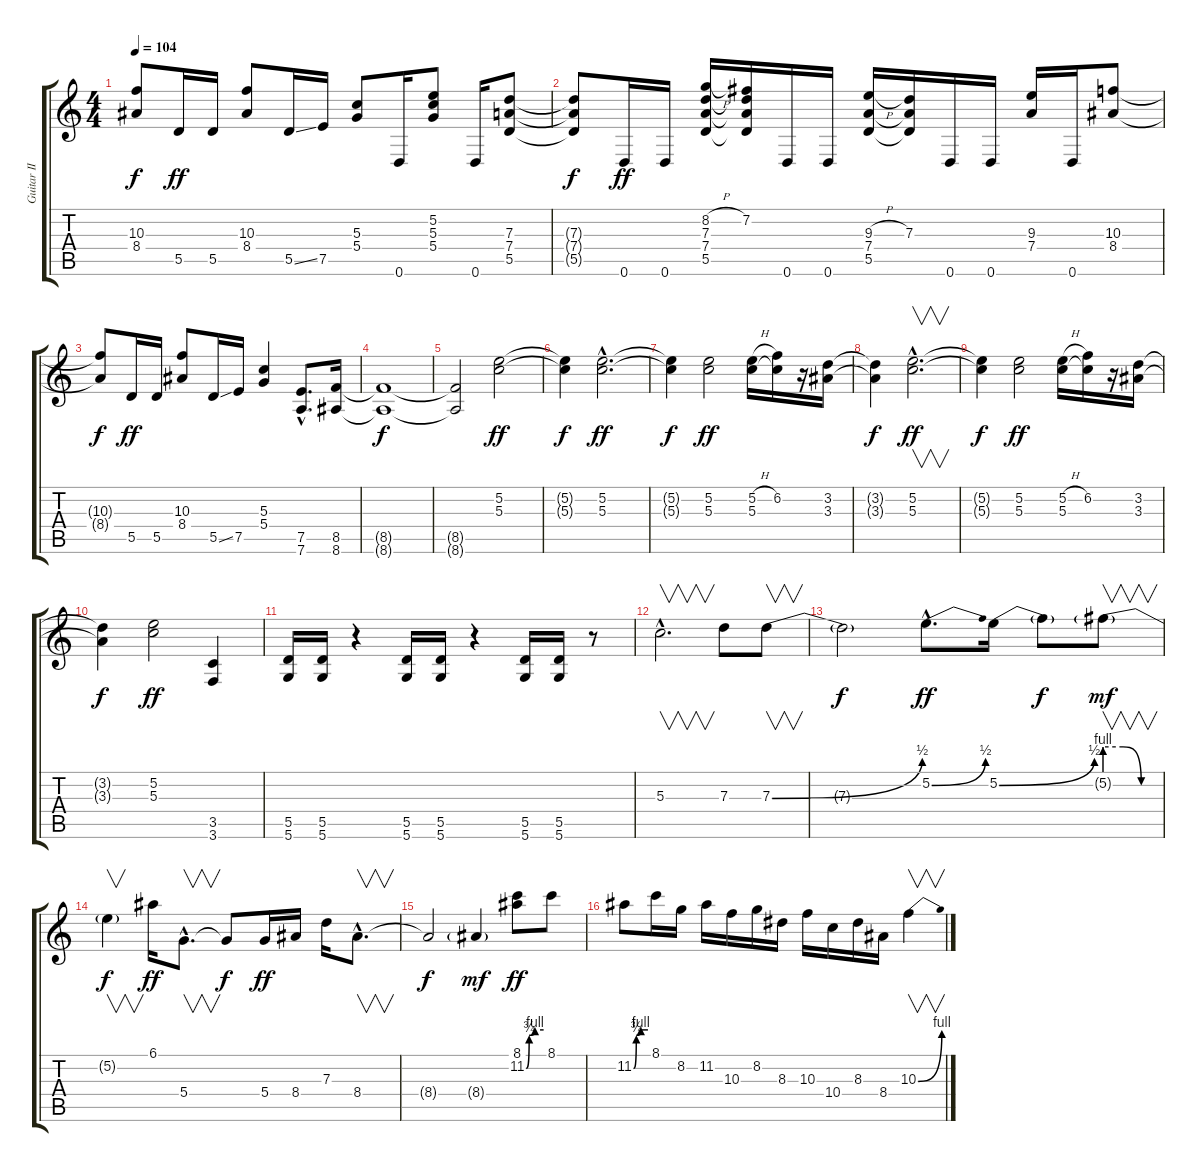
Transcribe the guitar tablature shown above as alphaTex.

\track ("Guitar II" "Guitar II") {instrument distortionguitar}
\staff {score tabs}
\tuning (E4 B3 G3 D3 A2 D2) {hide}
\ts (4 4)
\tempo 104
\clef g2
\ks c
(10.3{t} 8.4{t}).8{dy f} 5.5.16{dy ff} 5.5.16 (10.3 8.4).8 5.5{ss}.16 7.5.16 (5.3 5.4).8 0.6.16 (5.2 5.3 5.4).8 0.6.16 (7.3 7.4 5.5).8 |
(7.3{t} 7.4{t} 5.5{t}).8{dy f} 0.6.16{dy ff} 0.6.16 (8.2{h} 7.3 7.4 5.5).16 (7.2 7.3{t} 7.4{t} 5.5{t}).16 0.6.16 0.6.16 (9.3{h} 7.4 5.5).16 (7.3 7.4{t} 5.5{t}).16 0.6.16 0.6.16 (9.3 7.4).16 0.6.16 (10.3 8.4).8 |
(10.3{t} 8.4{t}).8{dy f} 5.5.16{dy ff} 5.5.16 (10.3 8.4).8 5.5{ss}.16 7.5.16 (5.3 5.4).4 (7.5{hac} 7.6{hac}).8{d} (8.5 8.6).16 |
(8.5{t} 8.6{t}).1{dy f} |
(8.5{t} 8.6{t}).2 (5.2 5.3).2{dy ff} |
(5.2{t} 5.3{t}).4{dy f} (5.2{hac} 5.3{hac}).2{d dy ff} |
(5.2{t} 5.3{t}).4{dy f} (5.2 5.3).2{dy ff} (5.2{h} 5.3).16 (6.2 5.3{t}).16 r.16 (3.2 3.3).16 |
(3.2{t} 3.3{t}).4{dy f} (5.2{hac} 5.3{hac}).2{v d dy ff} |
(5.2{t} 5.3{t}).4{dy f} (5.2 5.3).2{dy ff} (5.2{h} 5.3).16 (6.2 5.3{t}).16 r.16 (3.2 3.3).16 |
(3.2{t} 3.3{t}).4{dy f} (5.2 5.3).2{dy ff} (3.5 3.6).4 |
(5.5 5.6).16 (5.5 5.6).16 r.4 (5.5 5.6).16 (5.5 5.6).16 r.4 (5.5 5.6).16 (5.5 5.6).16 r.8 |
5.3{hac}.2{v d} 7.3.8 7.3{be (bend 0 0 60 2)}.8{v} |
7.3{t}.2{dy f} 5.2{be (bend 0 0 60 2) hac}.8{d dy ff} 5.2{be (bend 0 0 60 2)}.16 5.2{t}.8{dy f} 5.2{be (custom 0 4 20 4 40 0 60 0) g}.8{v dy mf} |
5.2{t}.4{v dy f} 6.1.16{dy ff} 5.4{hac}.8{v d} 5.4{t}.8{dy f} 5.4.16{dy ff} 8.4.16 7.3.16 8.4{hac}.8{v d} |
8.4{t}.2{dy f} 8.4{g}.4{dy mf} (8.1 11.2{be (custom 0 0 10 3 30 4 60 4)}).8{dy ff} 8.1.8 |
11.2{be (custom 0 0 11 3 30 4 60 4)}.8 8.1.16 8.2.16 11.2.16 10.3.16 8.2.16 8.3.16 10.3.16 10.4.16 8.3.16 8.4.16 10.3{be (bend 0 0 60 4)}.4{v}
